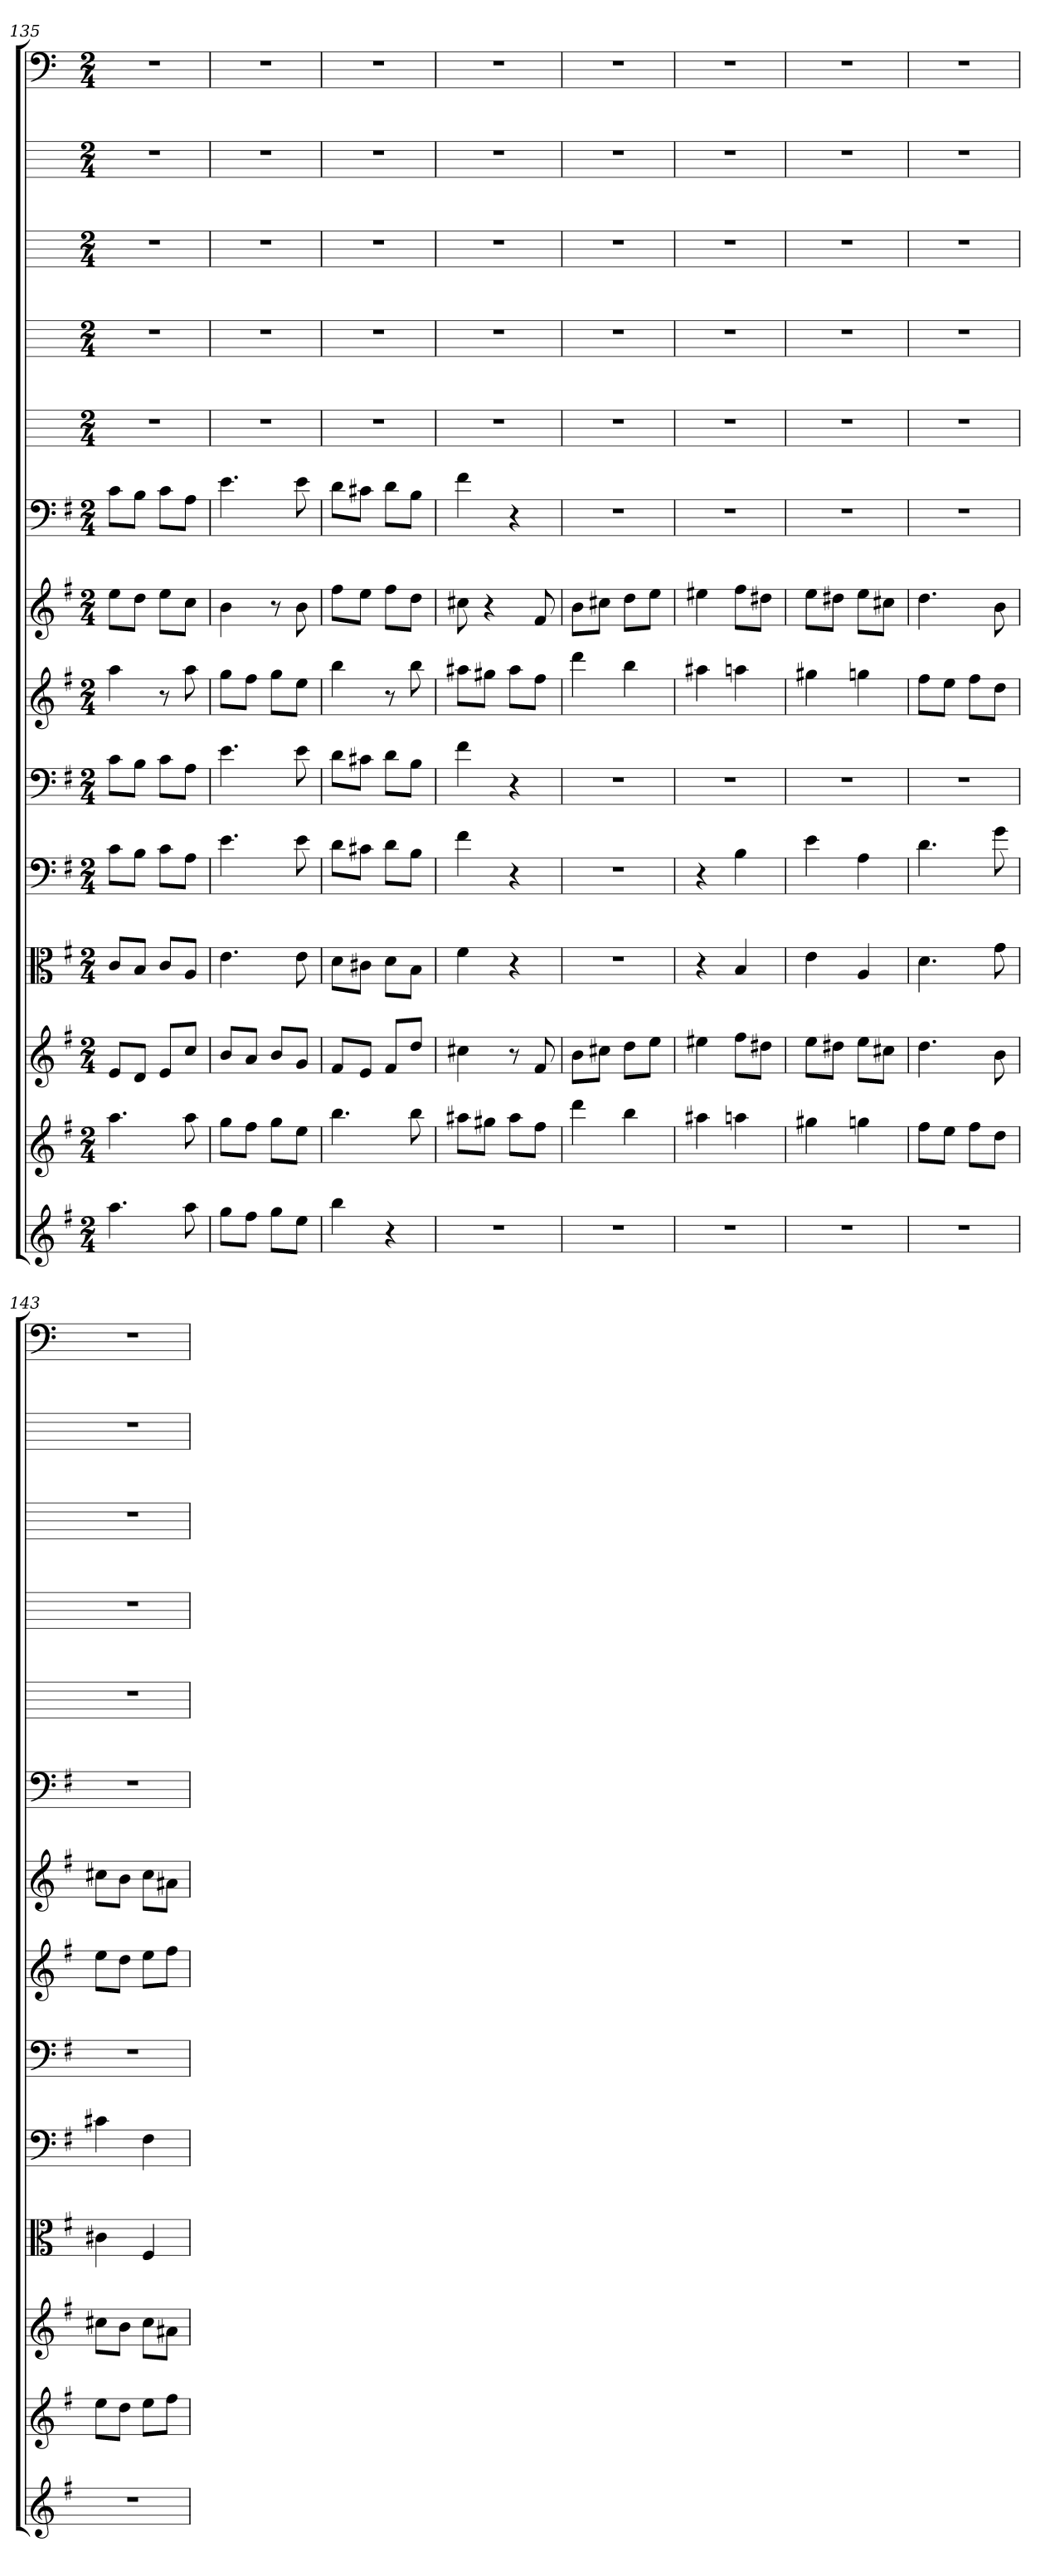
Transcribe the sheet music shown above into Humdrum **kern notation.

**kern	**kern	**kern	**kern	**kern	**kern	**kern	**kern	**kern	**kern	**kern	**kern	**kern	**kern
*part14	*part13	*part12	*part11	*part10	*part9	*part8	*part7	*part6	*part5	*part4	*part3	*part2	*part1
*staff14	*staff13	*staff12	*staff11	*staff10	*staff9	*staff8	*staff7	*staff6	*staff5	*staff4	*staff3	*staff2	*staff1
*	*	*	*clefC3	*clefF4	*clefF4	*	*	*clefF4	*	*	*	*	*clefF4
*k[f#]	*k[f#]	*k[f#]	*k[f#]	*k[f#]	*k[f#]	*k[f#]	*k[f#]	*k[f#]	*k[]	*k[]	*k[]	*k[]	*k[]
*M2/4	*M2/4	*M2/4	*M2/4	*M2/4	*M2/4	*M2/4	*M2/4	*M2/4	*M2/4	*M2/4	*M2/4	*M2/4	*M2/4
=135	=135	=135	=135	=135	=135	=135	=135	=135	=135	=135	=135	=135	=135
4.aa	4.aa	8eL	8c/L	8c\L	8c\L	4aa	8eeL	8c\L	2r	2r	2r	2r	2r
.	.	8dJ	8B/J	8B\J	8B\J	.	8ddJ	8B\J	.	.	.	.	.
.	.	8eL	8c/L	8c\L	8c\L	8r	8eeL	8c\L	.	.	.	.	.
8aa	8aa	8ccJ	8A/J	8A\J	8A\J	8aa	8ccJ	8A\J	.	.	.	.	.
=136	=136	=136	=136	=136	=136	=136	=136	=136	=136	=136	=136	=136	=136
8ggL	8ggL	8bL	4.e	4.e	4.e	8ggL	4b	4.e	2r	2r	2r	2r	2r
8ff#J	8ff#J	8aJ	.	.	.	8ff#J	.	.	.	.	.	.	.
8ggL	8ggL	8bL	.	.	.	8ggL	8r	.	.	.	.	.	.
8eeJ	8eeJ	8gJ	8e	8e	8e	8eeJ	8b	8e	.	.	.	.	.
=137	=137	=137	=137	=137	=137	=137	=137	=137	=137	=137	=137	=137	=137
4bb	4.bb	8f#L	8d\L	8d\L	8d\L	4bb	8ff#L	8d\L	2r	2r	2r	2r	2r
.	.	8eJ	8c#X\J	8c#X\J	8c#X\J	.	8eeJ	8c#X\J	.	.	.	.	.
4r	.	8f#L	8d\L	8d\L	8d\L	8r	8ff#L	8d\L	.	.	.	.	.
.	8bb	8ddJ	8B\J	8B\J	8B\J	8bb	8ddJ	8B\J	.	.	.	.	.
=138	=138	=138	=138	=138	=138	=138	=138	=138	=138	=138	=138	=138	=138
2r	8aa#XL	4cc#X	4f#	4f#	4f#	8aa#XL	8cc#X	4f#	2r	2r	2r	2r	2r
.	8gg#XJ	.	.	.	.	8gg#XJ	4r	.	.	.	.	.	.
.	8aa#L	8r	4r	4r	4r	8aa#L	.	4r	.	.	.	.	.
.	8ff#J	8f#	.	.	.	8ff#J	8f#	.	.	.	.	.	.
=139	=139	=139	=139	=139	=139	=139	=139	=139	=139	=139	=139	=139	=139
2r	4ddd	8bL	2r	2r	2r	4ddd	8bL	2r	2r	2r	2r	2r	2r
.	.	8cc#XJ	.	.	.	.	8cc#XJ	.	.	.	.	.	.
.	4bb	8ddL	.	.	.	4bb	8ddL	.	.	.	.	.	.
.	.	8eeJ	.	.	.	.	8eeJ	.	.	.	.	.	.
=140	=140	=140	=140	=140	=140	=140	=140	=140	=140	=140	=140	=140	=140
2r	4aa#X	4ee#X	4r	4r	2r	4aa#X	4ee#X	2r	2r	2r	2r	2r	2r
.	4aan	8ff#L	4B	4B	.	4aan	8ff#L	.	.	.	.	.	.
.	.	8dd#XJ	.	.	.	.	8dd#XJ	.	.	.	.	.	.
=141	=141	=141	=141	=141	=141	=141	=141	=141	=141	=141	=141	=141	=141
2r	4gg#X	8eeL	4e	4e	2r	4gg#X	8eeL	2r	2r	2r	2r	2r	2r
.	.	8dd#XJ	.	.	.	.	8dd#XJ	.	.	.	.	.	.
.	4ggn	8eeL	4A	4A	.	4ggn	8eeL	.	.	.	.	.	.
.	.	8cc#XJ	.	.	.	.	8cc#XJ	.	.	.	.	.	.
=142	=142	=142	=142	=142	=142	=142	=142	=142	=142	=142	=142	=142	=142
2r	8ff#L	4.dd	4.d	4.d	2r	8ff#L	4.dd	2r	2r	2r	2r	2r	2r
.	8eeJ	.	.	.	.	8eeJ	.	.	.	.	.	.	.
.	8ff#L	.	.	.	.	8ff#L	.	.	.	.	.	.	.
.	8ddJ	8b	8g	8g	.	8ddJ	8b	.	.	.	.	.	.
=143	=143	=143	=143	=143	=143	=143	=143	=143	=143	=143	=143	=143	=143
2r	8eeL	8cc#XL	4c#X	4c#X	2r	8eeL	8cc#XL	2r	2r	2r	2r	2r	2r
.	8ddJ	8bJ	.	.	.	8ddJ	8bJ	.	.	.	.	.	.
.	8eeL	8cc#L	4F#	4F#	.	8eeL	8cc#L	.	.	.	.	.	.
.	8ff#J	8a#XJ	.	.	.	8ff#J	8a#XJ	.	.	.	.	.	.
=	=	=	=	=	=	=	=	=	=	=	=	=	=
*-	*-	*-	*-	*-	*-	*-	*-	*-	*-	*-	*-	*-	*-
